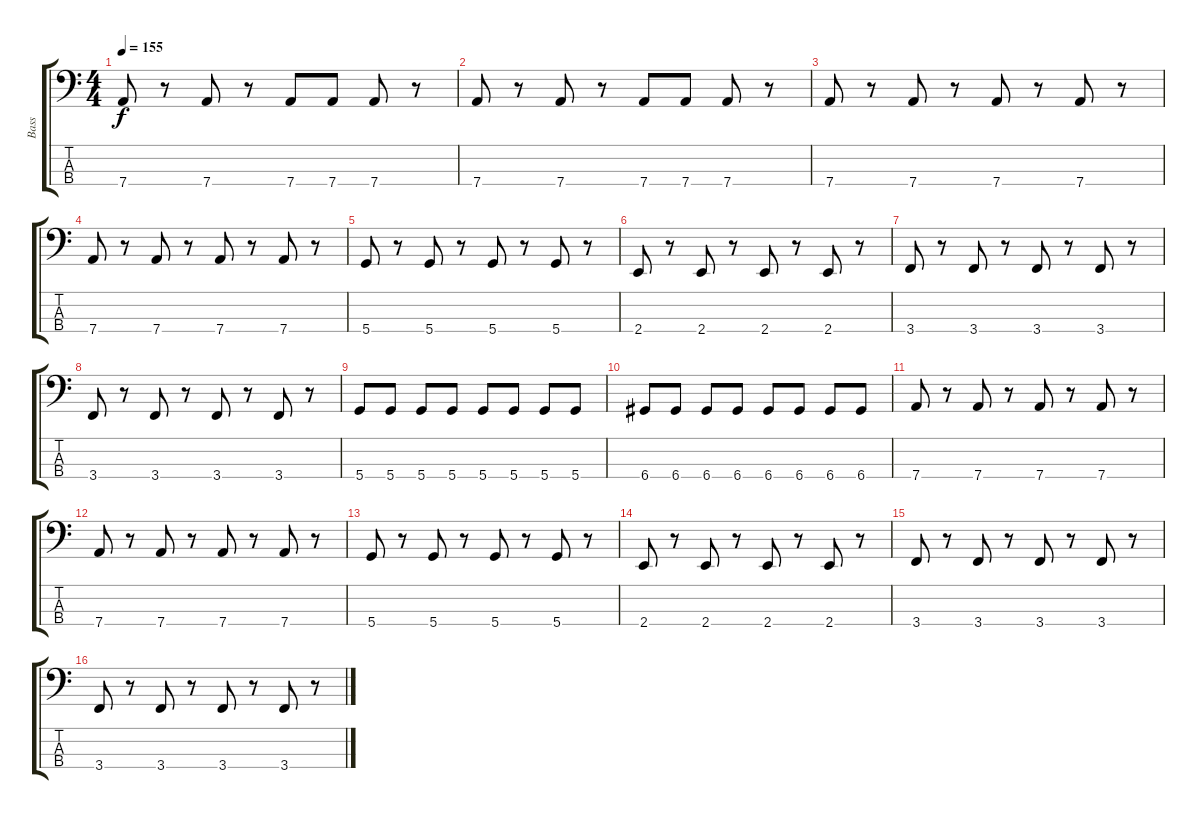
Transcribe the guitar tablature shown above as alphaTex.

\track ("Bass" "Bass") {instrument electricbassfinger}
\staff {score tabs}
\tuning (G2 D2 A1 D1) {hide}
\ts (4 4)
\tempo 155
\clef f4
\ks c
7.4.8{dy f} r.8 7.4.8 r.8 7.4.8 7.4.8 7.4.8 r.8 |
7.4.8 r.8 7.4.8 r.8 7.4.8 7.4.8 7.4.8 r.8 |
7.4.8 r.8 7.4.8 r.8 7.4.8 r.8 7.4.8 r.8 |
7.4.8 r.8 7.4.8 r.8 7.4.8 r.8 7.4.8 r.8 |
5.4.8 r.8 5.4.8 r.8 5.4.8 r.8 5.4.8 r.8 |
2.4.8 r.8 2.4.8 r.8 2.4.8 r.8 2.4.8 r.8 |
3.4.8 r.8 3.4.8 r.8 3.4.8 r.8 3.4.8 r.8 |
3.4.8 r.8 3.4.8 r.8 3.4.8 r.8 3.4.8 r.8 |
5.4.8 5.4.8 5.4.8 5.4.8 5.4.8 5.4.8 5.4.8 5.4.8 |
6.4.8 6.4.8 6.4.8 6.4.8 6.4.8 6.4.8 6.4.8 6.4.8 |
7.4.8 r.8 7.4.8 r.8 7.4.8 r.8 7.4.8 r.8 |
7.4.8 r.8 7.4.8 r.8 7.4.8 r.8 7.4.8 r.8 |
5.4.8 r.8 5.4.8 r.8 5.4.8 r.8 5.4.8 r.8 |
2.4.8 r.8 2.4.8 r.8 2.4.8 r.8 2.4.8 r.8 |
3.4.8 r.8 3.4.8 r.8 3.4.8 r.8 3.4.8 r.8 |
3.4.8 r.8 3.4.8 r.8 3.4.8 r.8 3.4.8 r.8
